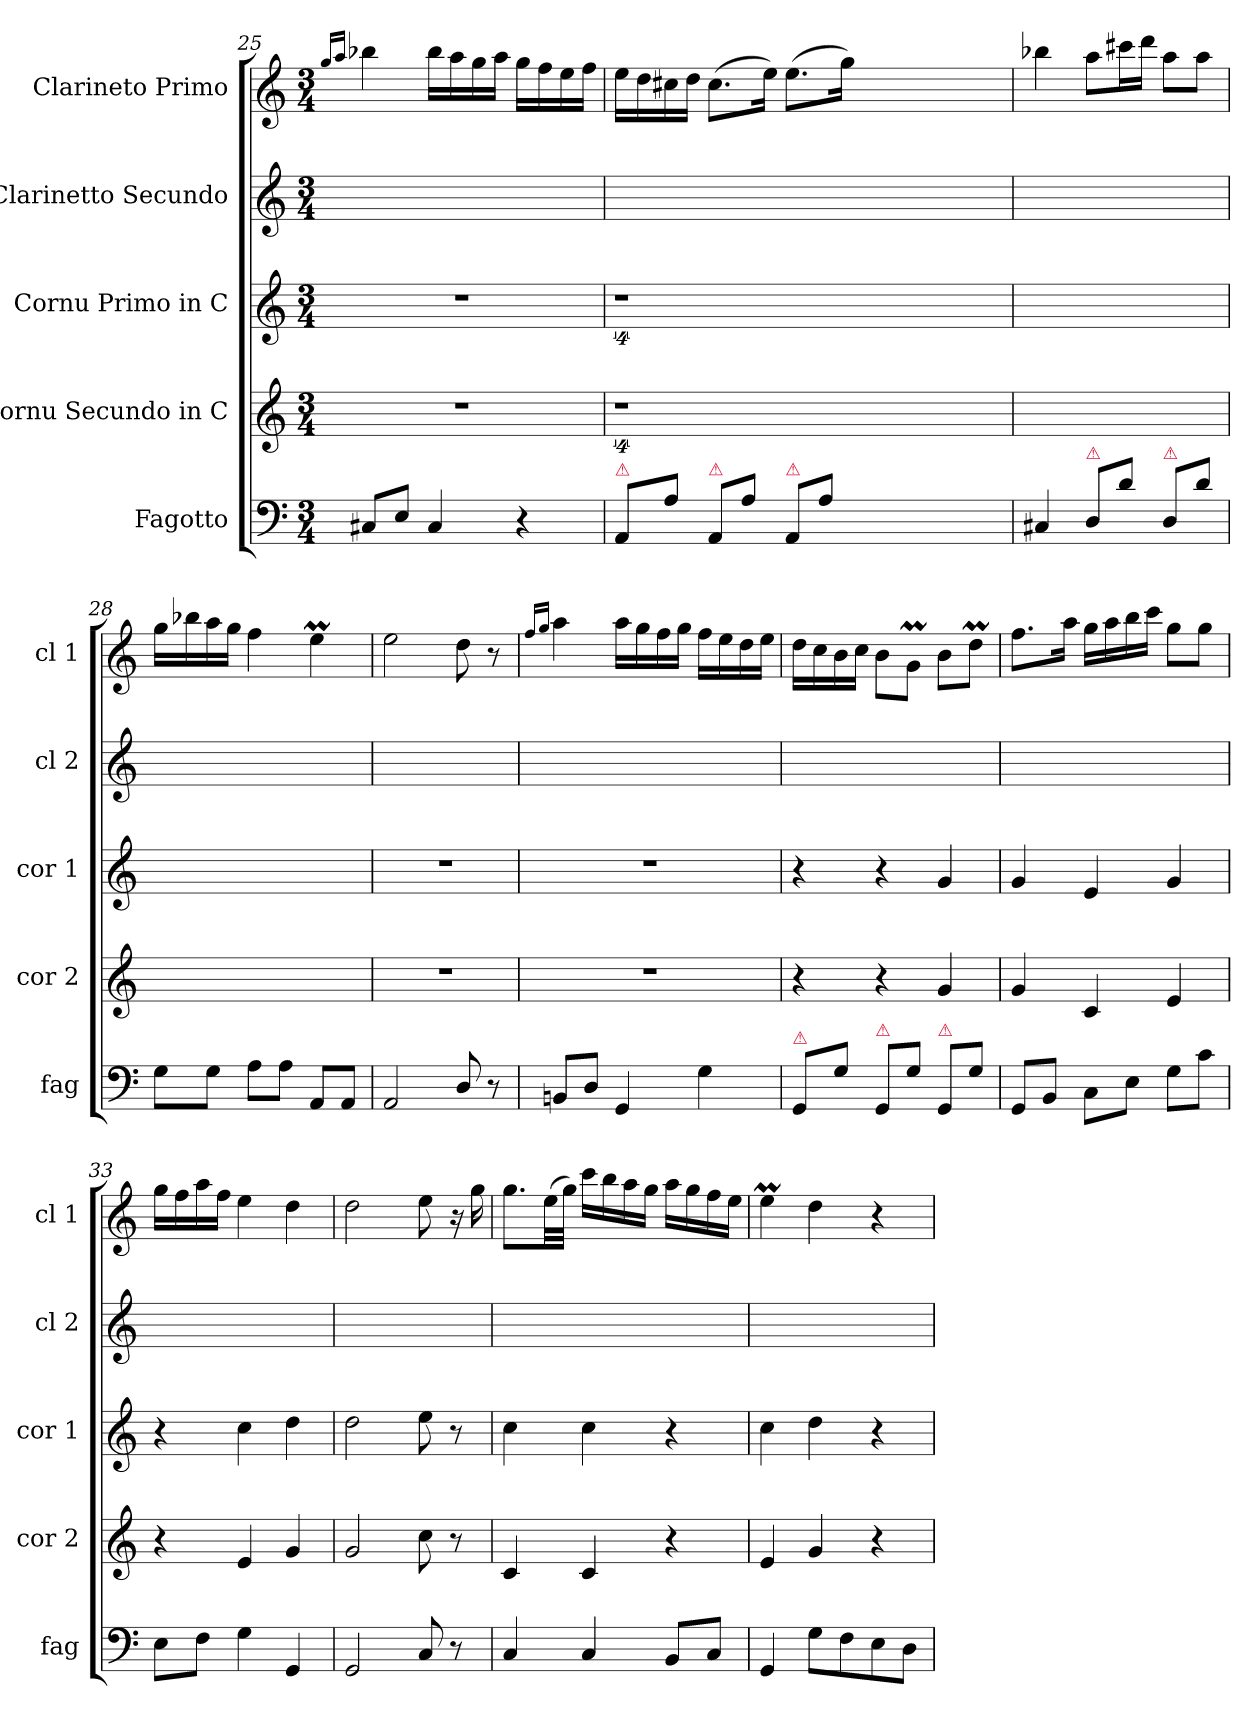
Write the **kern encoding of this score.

**kern	**kern	**kern	**kern	**kern
*part5	*part4	*part3	*part2	*part1
*staff5	*staff4	*staff3	*staff2	*staff1
*I"Fagotto	*I"Cornu Secundo in C	*I"Cornu Primo in C	*I"Clarinetto Secundo	*I"Clarineto Primo
*I'fag	*I'cor 2	*I'cor 1	*I'cl 2	*I'cl 1
*clefF4	*clefG2	*clefG2	*clefG2	*clefG2
*k[]	*k[]	*k[]	*k[]	*k[]
*M3/4	*M3/4	*M3/4	*M3/4	*M3/4
=25	=25	=25	=25	=25
.	.	.	.	16qqgg/LL
.	.	.	.	16qqaa/JJ
8C#X/L	2.r	2.r	2.ryy	4bb-X\
8E/J	.	.	.	.
4C#/	.	.	.	16bb-\LL
.	.	.	.	16aa\
.	.	.	.	16gg\
.	.	.	.	16aa\JJ
4r	.	.	.	16gg\LL
.	.	.	.	16ff\
.	.	.	.	16ee\
.	.	.	.	16ff\JJ
=26	=26	=26	=26	=26
!LO:TX:a:color=crimson:t=⚠	!	!	!	!
8AA/L	4%9r	4%9r	2.ryy	16ee\LL
.	.	.	.	16dd\
8A\J	.	.	.	16cc#X\
.	.	.	.	16dd\JJ
!LO:TX:a:color=crimson:t=⚠	!	!	!	!
8AA/L	.	.	.	(>8.cc#\L
8A\J	.	.	.	.
.	.	.	.	16ee\Jk)
!LO:TX:a:color=crimson:t=⚠	!	!	!	!
8AA/L	.	.	.	(>8.ee\L
8A\J	.	.	.	.
.	.	.	.	16gg\Jk)
1.ryy	.	.	1.ryy	1.ryy
=27	=27	=27	=27	=27
4C#X/	2.ryy	2.ryy	2.ryy	4bb-X\
!LO:TX:a:color=crimson:t=⚠	!	!	!	!
8D/L	.	.	.	8aa\L
8d\J	.	.	.	16ccc#X\L
.	.	.	.	16ddd\JJ
!LO:TX:a:color=crimson:t=⚠	!	!	!	!
8D/L	.	.	.	8aa\L
8d\J	.	.	.	8aa\J
=28	=28	=28	=28	=28
8G\L	2.ryy	2.ryy	2.ryy	16gg\LL
.	.	.	.	16bb-X\
8G\J	.	.	.	16aa\
.	.	.	.	16gg\JJ
8A\L	.	.	.	4ff\
8A\J	.	.	.	.
8AA/L	.	.	.	4eem\
8AA/J	.	.	.	.
=29	=29	=29	=29	=29
2AA/	2.r	2.r	2.ryy	2ee\
8D/	.	.	.	8dd\
8r	.	.	.	8r
=30	=30	=30	=30	=30
.	.	.	.	16qqff/LL
.	.	.	.	16qqgg/JJ
8BBn/L	2.r	2.r	2.ryy	4aa\
8D/J	.	.	.	.
4GG/	.	.	.	16aa\LL
.	.	.	.	16gg\
.	.	.	.	16ff\
.	.	.	.	16gg\JJ
4G\	.	.	.	16ff\LL
.	.	.	.	16ee\
.	.	.	.	16dd\
.	.	.	.	16ee\JJ
=31	=31	=31	=31	=31
!LO:TX:a:color=crimson:t=⚠	!	!	!	!
8GG/L	4r	4r	2.ryy	16dd\LL
.	.	.	.	16cc\
8G\J	.	.	.	16b\
.	.	.	.	16cc\JJ
!LO:TX:a:color=crimson:t=⚠	!	!	!	!
8GG/L	4r	4r	.	8b\L
8G\J	.	.	.	8gM\J
!LO:TX:a:color=crimson:t=⚠	!	!	!	!
8GG/L	4g/	4g/	.	8b\L
8G\J	.	.	.	8ddM\J
=32	=32	=32	=32	=32
8GG/L	4g/	4g/	2.ryy	8.ff\L
8BB/J	.	.	.	.
.	.	.	.	16aa\Jk
8C\L	4c/	4e/	.	16gg\LL
.	.	.	.	16aa\
8E\J	.	.	.	16bb\
.	.	.	.	16ccc\JJ
8G\L	4e/	4g/	.	8gg\L
8c\J	.	.	.	8gg\J
=33	=33	=33	=33	=33
8E\L	4r	4r	2.ryy	16gg\LL
.	.	.	.	16ff\
8F\J	.	.	.	16aa\
.	.	.	.	16ff\JJ
4G\	4e/	4cc\	.	4ee\
4GG/	4g/	4dd\	.	4dd\
=34	=34	=34	=34	=34
2GG/	2g/	2dd\	2.ryy	2dd\
8C/	8cc\	8ee\	.	8ee\
8r	8r	8r	.	16r
.	.	.	.	16gg\
=35	=35	=35	=35	=35
4C/	4c/	4cc\	2.ryy	8.gg\L
.	.	.	.	(>32ee\LL
.	.	.	.	32gg\JJJ)
4C/	4c/	4cc\	.	16ccc\LL
.	.	.	.	16bb\
.	.	.	.	16aa\
.	.	.	.	16gg\JJ
8BB/L	4r	4r	.	16aa\LL
.	.	.	.	16gg\
8C/J	.	.	.	16ff\
.	.	.	.	16ee\JJ
=36	=36	=36	=36	=36
4GG/	4e/	4cc\	2.ryy	4eem\
8G\L	4g/	4dd\	.	4dd\
8F\	.	.	.	.
8E\	4r	4r	.	4r
8D\J	.	.	.	.
=	=	=	=	=
*-	*-	*-	*-	*-
